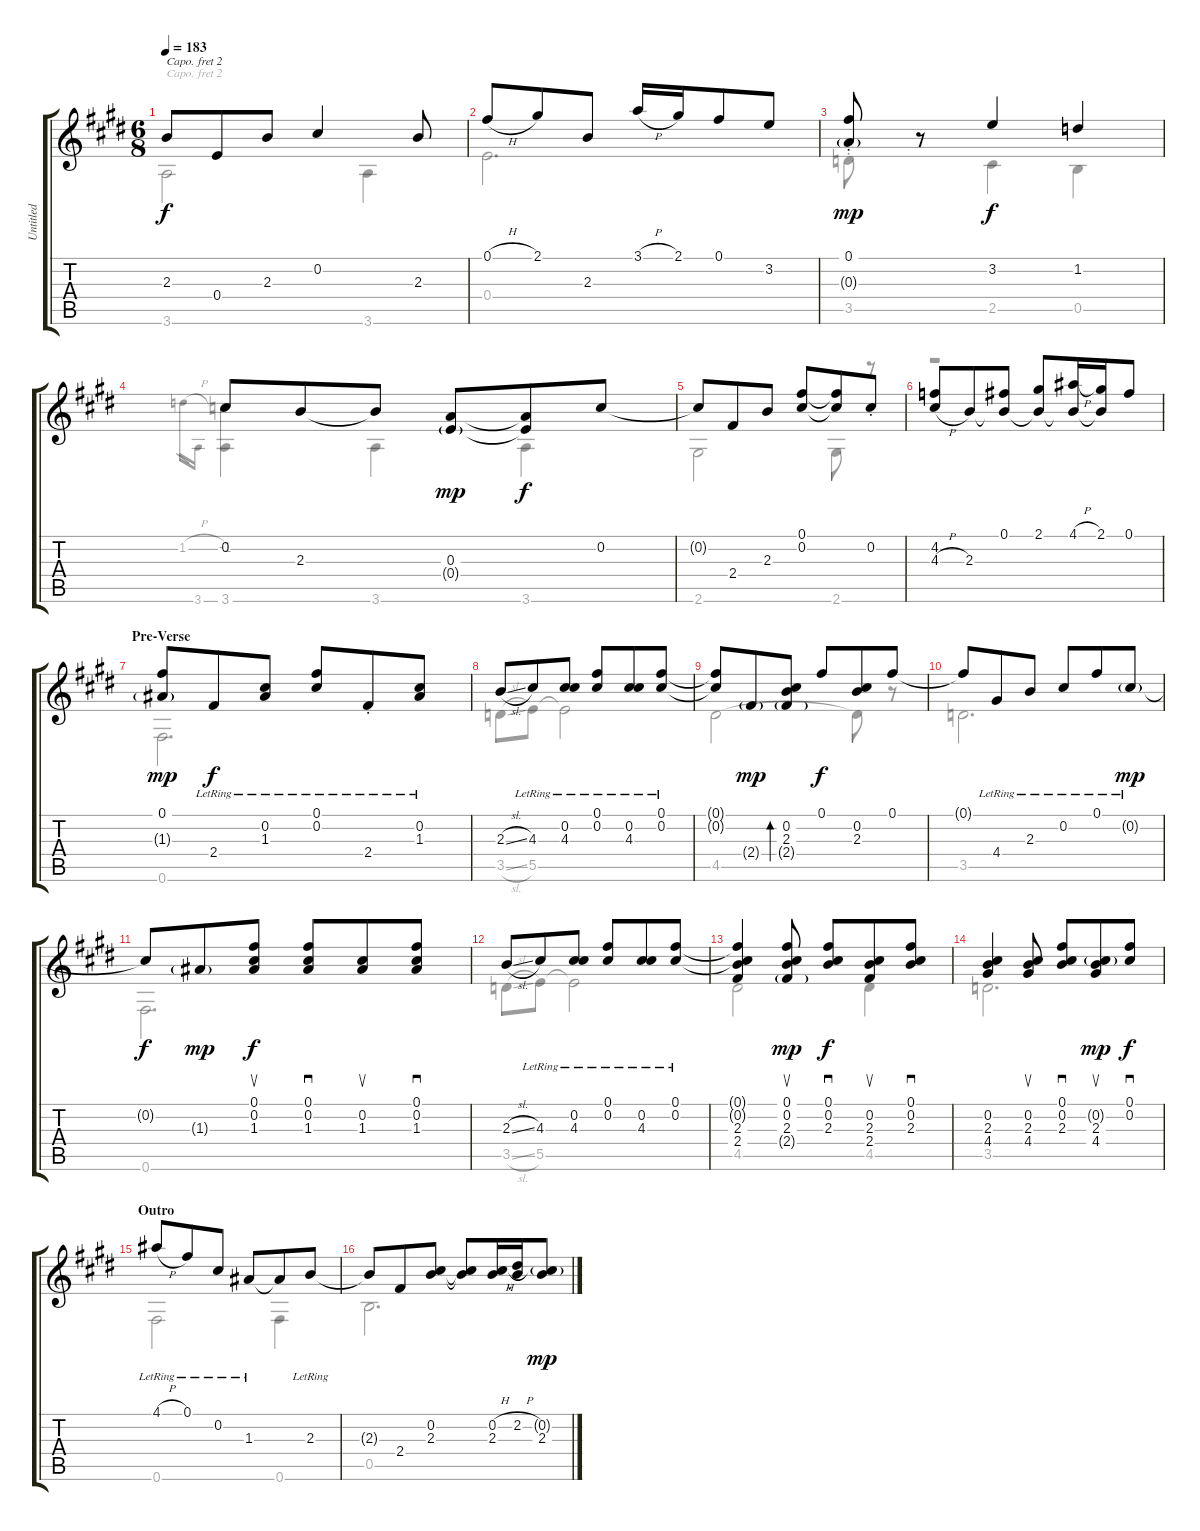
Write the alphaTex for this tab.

\track ("Untitled" "Untitled") {instrument acousticguitarsteel}
\staff {score tabs}
\capo 2
\tuning (E4 B3 G3 D3 A2 E2) {hide}
\voice
\ts (6 8)
\tempo 183
\clef g2
\ks e
2.3{t}.8{dy f} 0.4.8 2.3.8 0.2.4 2.3.8 |
\ks c#minor
0.1{h}.8 2.1.8 2.3.8 3.1{h}.16 2.1.16 0.1.8 3.2.8 |
(0.1{st} 0.3{g st}).8{dy mp} r.8 3.2.4{dy f} 1.2.4 |
0.2.8 2.3.8 2.3{t}.8 (0.3 0.4{g}).8{dy mp} (0.3{t} 0.4{t}).8{dy f} 0.2.8 |
\ks e
0.2{t}.8 2.4.8 2.3.8 (0.1 0.2).8 (0.1{t} 0.2{t}).8 0.2{st}.8 |
\ks c#minor
(4.2 4.3{h}).8 2.3.8 (0.1 2.3{t}).8 (2.1 2.3{t}).8 (4.1{h} 2.3{t}).16 (2.1 2.3{t}).16 0.1.8 |
\section ("" "Pre-Verse")
(0.1 1.3{g}).8{dy mp} 2.4{lr}.8{dy f} (0.2{lr} 1.3{lr}).8 (0.1{lr} 0.2{lr}).8 2.4{st lr}.8 (0.2{lr} 1.3{lr}).8 |
2.3{sl}.8 4.3{lr}.8 (0.2{lr} 4.3{lr}).8 (0.1{lr} 0.2{lr}).8 (0.2{lr} 4.3{lr}).8 (0.1{lr} 0.2{lr}).8 |
\ks e
(0.1{t} 0.2{t}).8 2.4{g}.8{dy mp} (0.2 2.3 2.4{g}).8{bd 30} 0.1.8{dy f} (0.2 2.3).8 0.1.8 |
\ks c#minor
0.1{t}.8 4.4{lr}.8 2.3{lr}.8 0.2{lr}.8 0.1{lr}.8 0.2{g lr}.8{dy mp} |
0.2{t}.8{dy f} 1.3{g}.8{dy mp} (0.1 0.2 1.3).8{su dy f} (0.1 0.2 1.3).8{sd} (0.2 1.3).8{su} (0.1 0.2 1.3).8{sd} |
2.3{sl}.8 4.3{lr}.8 (0.2{lr} 4.3{lr}).8 (0.1{lr} 0.2{lr}).8 (0.2{lr} 4.3{lr}).8 (0.1{lr} 0.2{lr}).8 |
\ks e
(0.1{t} 0.2{t} 2.3 2.4).4 (0.1 0.2 2.3 2.4{g}).8{su dy mp} (0.1 0.2 2.3).8{sd dy f} (0.2 2.3 2.4).8{su} (0.1 0.2 2.3).8{sd} |
\ks c#minor
(0.2 2.3 4.4).4 (0.2 2.3 4.4).8{su} (0.1 0.2 2.3).8{sd} (0.2{g} 2.3 4.4).8{su dy mp} (0.1 0.2).8{sd dy f} |
\section ("" "Outro")
4.1{h lr}.8 0.1{lr}.8 0.2{lr}.8 1.3{lr}.8 1.3{t}.8 2.3{lr}.8 |
2.3{t}.8 2.4.8 (0.2 2.3).8 (0.2{t} 2.3{t}).8 (0.2{h} 2.3).16 (2.2{h} 2.3{t}).16 (0.2{g} 2.3).8{dy mp}
\voice
\clef g2
\ottava regular
\simile none
\ks e
3.6.2{dy f} 3.6.4 |
\ks c#minor
0.4.2{d} |
3.5{st}.8 r.8 2.5.4 0.5.4 |
1.2{h}.16{gr} 3.6.16{gr} (-1.2 3.6).4 3.6.4 3.6.4 |
\ks e
2.6.2 2.6.8 r.8 |
\ks c#minor
r.1 |
0.6.2{d} |
3.5{sl}.8 5.5.8 5.5{t}.2 |
\ks e
4.5.2 4.5{t}.8 r.8 |
\ks c#minor
3.5.2{d} |
0.6.2{d} |
3.5{sl}.8 5.5.8 5.5{t}.2 |
\ks e
4.5.2 4.5.4 |
\ks c#minor
3.5.2{d} |
0.6.2 0.6.4 |
0.5.2{d}
